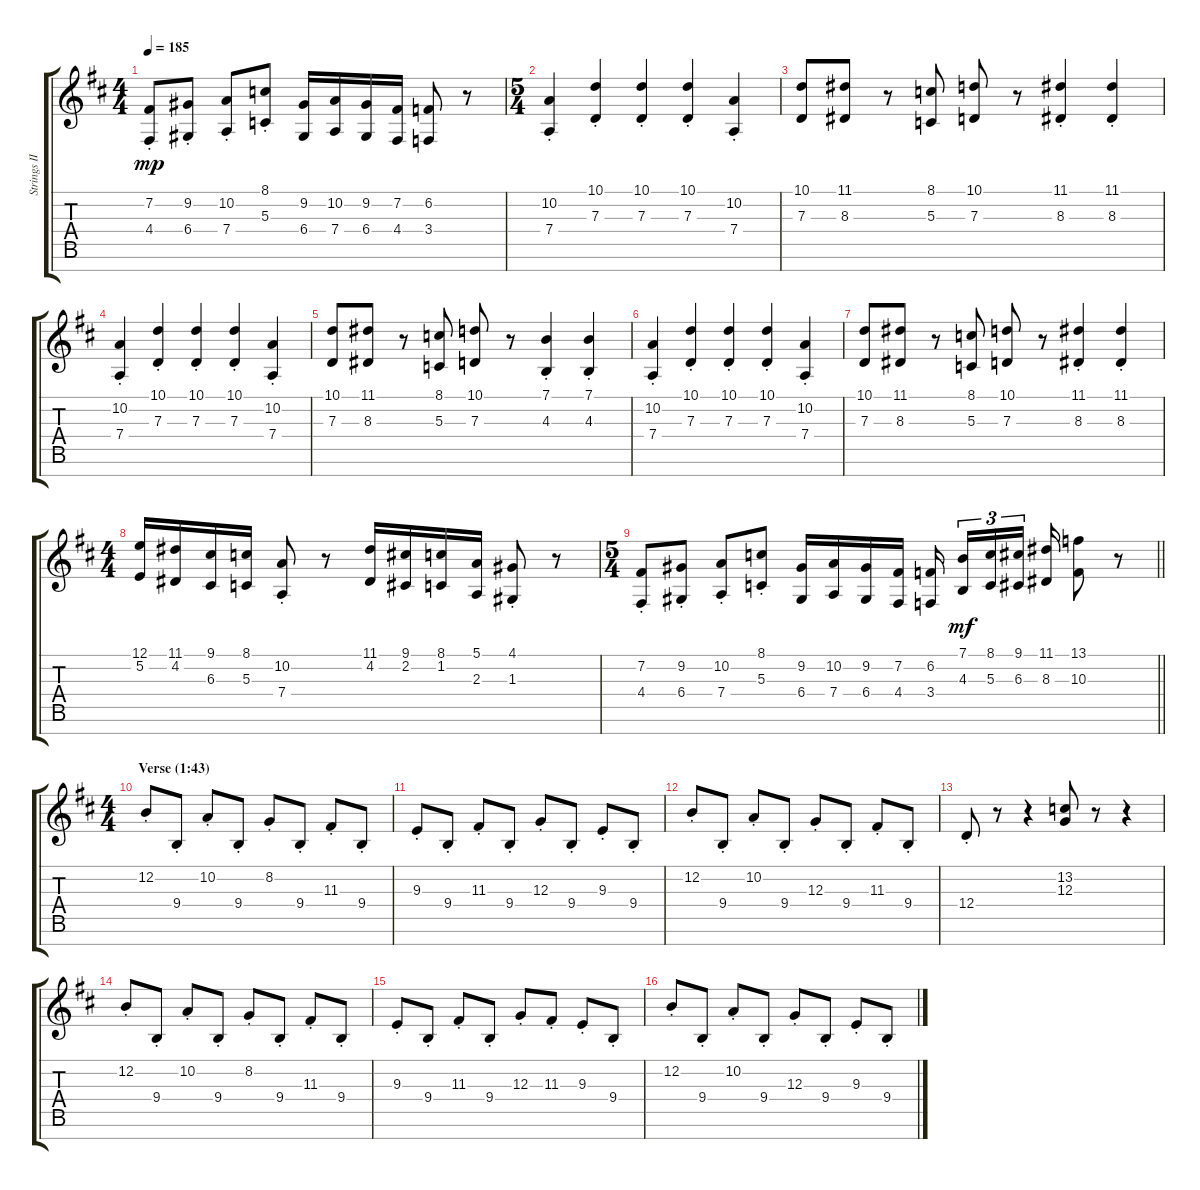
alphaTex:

\track ("Strings II" "Strings II") {instrument stringensemble1}
\staff {score tabs}
\tuning (E4 B3 G3 D3 A2 E2 B1) {hide}
\ts (4 4)
\tempo 185
\clef g2
\ks bminor
(7.2{st} 4.4{st}).8{dy mp} (9.2{st} 6.4{st}).8 (10.2{st} 7.4{st}).8 (8.1{st} 5.3{st}).8 (9.2 6.4).16 (10.2 7.4).16 (9.2 6.4).16 (7.2 4.4).16 (6.2 3.4).8 r.8 |
\ts (5 4)
(10.2{st} 7.4{st}).4 (10.1{st} 7.3{st}).4 (10.1{st} 7.3{st}).4 (10.1{st} 7.3{st}).4 (10.2{st} 7.4{st}).4 |
(10.1 7.3).8 (11.1 8.3).8 r.8 (8.1 5.3).8 (10.1 7.3).8 r.8 (11.1{st} 8.3{st}).4 (11.1{st} 8.3{st}).4 |
(10.2{st} 7.4{st}).4 (10.1{st} 7.3{st}).4 (10.1{st} 7.3{st}).4 (10.1{st} 7.3{st}).4 (10.2{st} 7.4{st}).4 |
(10.1 7.3).8 (11.1 8.3).8 r.8 (8.1 5.3).8 (10.1 7.3).8 r.8 (7.1{st} 4.3{st}).4 (7.1{st} 4.3{st}).4 |
(10.2{st} 7.4{st}).4 (10.1{st} 7.3{st}).4 (10.1{st} 7.3{st}).4 (10.1{st} 7.3{st}).4 (10.2{st} 7.4{st}).4 |
(10.1 7.3).8 (11.1 8.3).8 r.8 (8.1 5.3).8 (10.1 7.3).8 r.8 (11.1{st} 8.3{st}).4 (11.1{st} 8.3{st}).4 |
\ts (4 4)
(12.1 5.2).16 (11.1 4.2).16 (9.1 6.3).16 (8.1 5.3).16 (10.2{st} 7.4{st}).8 r.8 (11.1 4.2).16 (9.1 2.2).16 (8.1 1.2).16 (5.1 2.3).16 (4.1{st} 1.3{st}).8 r.8 |
\ts (5 4)
\barLineRight lightlight
(7.2{st} 4.4{st}).8 (9.2{st} 6.4{st}).8 (10.2{st} 7.4{st}).8 (8.1{st} 5.3{st}).8 (9.2 6.4).16 (10.2 7.4).16 (9.2 6.4).16 (7.2 4.4).16 (6.2 3.4).16{beam splitsecondary} (7.1 4.3).16{tu (3 2) dy mf} (8.1 5.3).16{tu (3 2)} (9.1 6.3).16{tu (3 2) beam splitsecondary} (11.1 8.3).16 (13.1 10.3).8 r.8 |
\ts (4 4)
\section ("" "Verse (1:43)")
12.2{st}.8{balance 10} 9.4{st}.8 10.2{st}.8 9.4{st}.8 8.2{st}.8 9.4{st}.8 11.3{st}.8 9.4{st}.8 |
9.3{st}.8 9.4{st}.8 11.3{st}.8 9.4{st}.8 12.3{st}.8 9.4{st}.8 9.3{st}.8 9.4{st}.8 |
12.2{st}.8 9.4{st}.8 10.2{st}.8 9.4{st}.8 12.3{st}.8 9.4{st}.8 11.3{st}.8 9.4{st}.8 |
12.4{st}.8 r.8 r.4 (13.2 12.3).8 r.8 r.4 |
12.2{st}.8 9.4{st}.8 10.2{st}.8 9.4{st}.8 8.2{st}.8 9.4{st}.8 11.3{st}.8 9.4{st}.8 |
9.3{st}.8 9.4{st}.8 11.3{st}.8 9.4{st}.8 12.3{st}.8 11.3{st}.8 9.3{st}.8 9.4{st}.8 |
12.2{st}.8 9.4{st}.8 10.2{st}.8 9.4{st}.8 12.3{st}.8 9.4{st}.8 9.3{st}.8 9.4{st}.8
